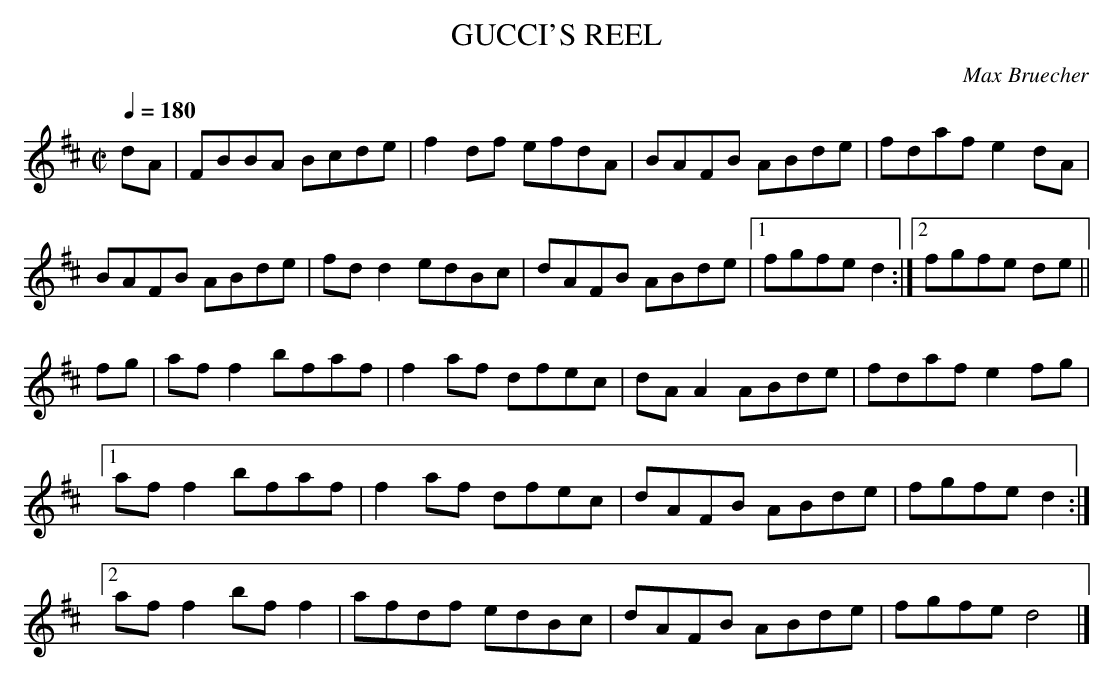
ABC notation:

X:1
T:GUCCI'S REEL
C:Max Bruecher
Q:1/4=180
M:C|
L:1/8
K:D
dA|FBBA Bcde|f2df efdA|BAFB ABde|fdaf e2dA|
BAFB ABde |fdd2 edBc |dAFB ABde |1 fgfe d2:|\
[2 fgfe de ||
fg|aff2 bfaf |f2af dfec |dAA2 ABde |fdaf e2fg |
[1 aff2 bfaf |f2af dfec |dAFB ABde |fgfe d2 :|
[2 aff2 bff2 |afdf edBc |dAFB ABde |fgfe d4|]
